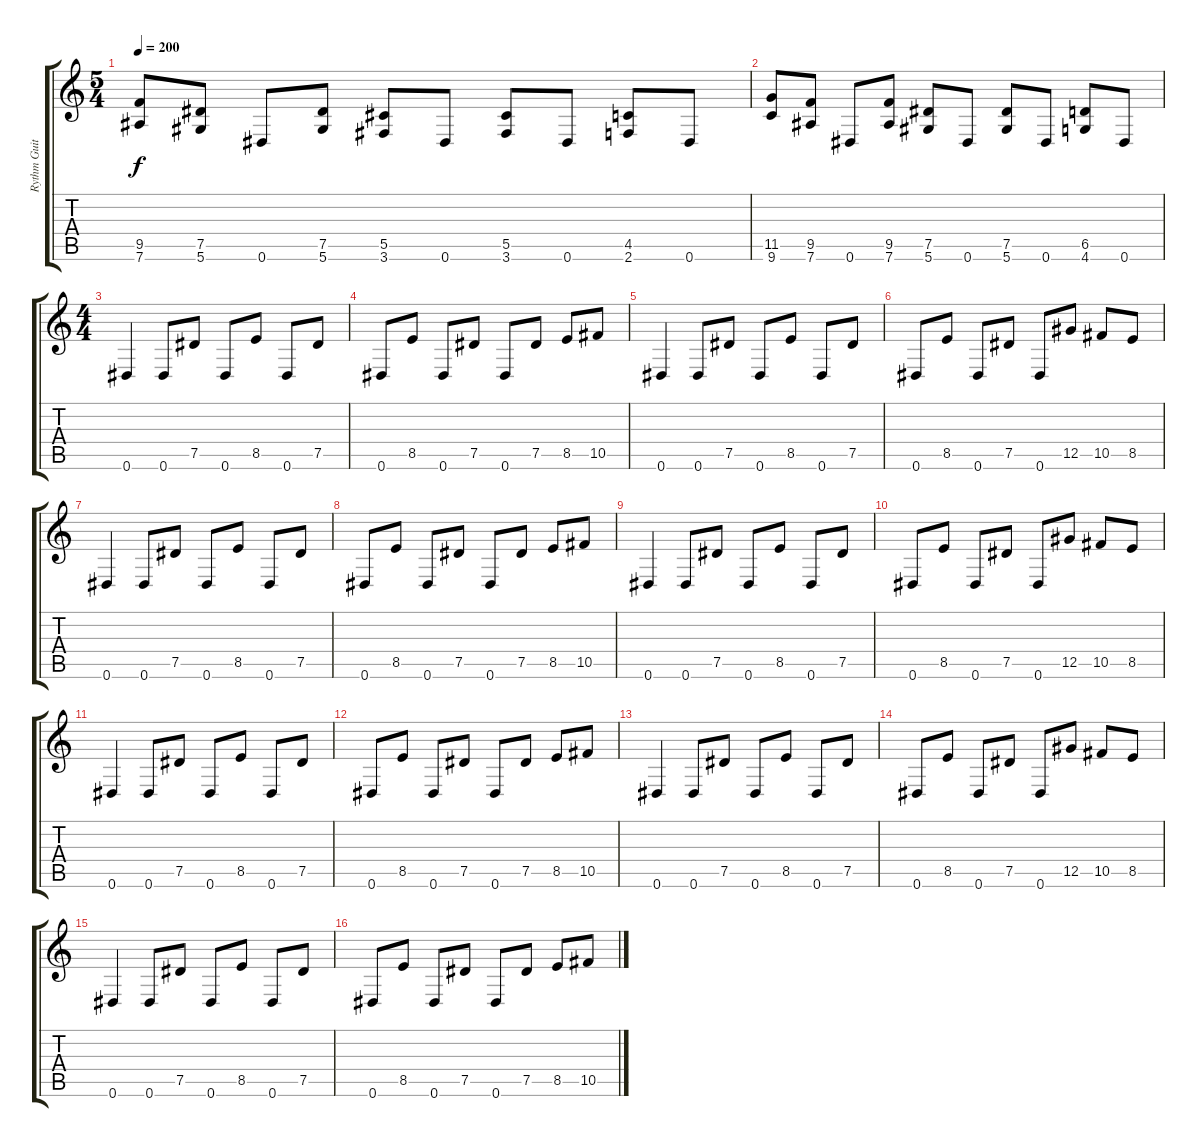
\track ("Rythm Guitar" "Rythm Guit") {instrument distortionguitar}
\staff {score tabs}
\tuning (Eb4 Bb3 Gb3 Db3 Ab2 Eb2) {hide}
\ts (5 4)
\tempo 200
\clef g2
\ks c
(9.5 7.6).8{dy f} (7.5 5.6).8 0.6.8 (7.5 5.6).8 (5.5 3.6).8 0.6.8 (5.5 3.6).8 0.6.8 (4.5 2.6).8 0.6.8 |
(11.5 9.6).8 (9.5 7.6).8 0.6.8 (9.5 7.6).8 (7.5 5.6).8 0.6.8 (7.5 5.6).8 0.6.8 (6.5 4.6).8 0.6.8 |
\ts (4 4)
0.6.4 0.6.8 7.5.8 0.6.8 8.5.8 0.6.8 7.5.8 |
0.6.8 8.5.8 0.6.8 7.5.8 0.6.8 7.5.8 8.5.8 10.5.8 |
0.6.4 0.6.8 7.5.8 0.6.8 8.5.8 0.6.8 7.5.8 |
0.6.8 8.5.8 0.6.8 7.5.8 0.6.8 12.5.8 10.5.8 8.5.8 |
0.6.4 0.6.8 7.5.8 0.6.8 8.5.8 0.6.8 7.5.8 |
0.6.8 8.5.8 0.6.8 7.5.8 0.6.8 7.5.8 8.5.8 10.5.8 |
0.6.4 0.6.8 7.5.8 0.6.8 8.5.8 0.6.8 7.5.8 |
0.6.8 8.5.8 0.6.8 7.5.8 0.6.8 12.5.8 10.5.8 8.5.8 |
0.6.4 0.6.8 7.5.8 0.6.8 8.5.8 0.6.8 7.5.8 |
0.6.8 8.5.8 0.6.8 7.5.8 0.6.8 7.5.8 8.5.8 10.5.8 |
0.6.4 0.6.8 7.5.8 0.6.8 8.5.8 0.6.8 7.5.8 |
0.6.8 8.5.8 0.6.8 7.5.8 0.6.8 12.5.8 10.5.8 8.5.8 |
0.6.4 0.6.8 7.5.8 0.6.8 8.5.8 0.6.8 7.5.8 |
0.6.8 8.5.8 0.6.8 7.5.8 0.6.8 7.5.8 8.5.8 10.5.8
